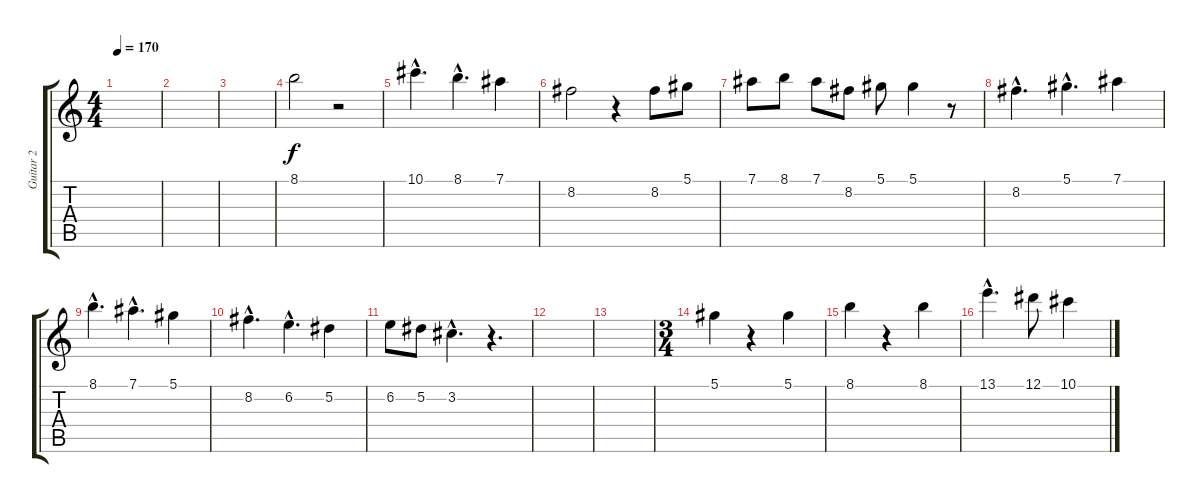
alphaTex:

\track ("Guitar 2" "Guitar 2") {instrument acousticguitarsteel}
\staff {score tabs}
\tuning (Eb4 Bb3 Gb3 Db3 Ab2 Eb2) {hide}
\ts (4 4)
\tempo 170
\clef g2
\ks c
|
|
|
8.1.2 r.2 |
10.1{hac}.4{d} 8.1{hac}.4{d} 7.1.4 |
8.2.2 r.4 8.2.8 5.1.8 |
7.1.8 8.1.8 7.1.8 8.2.8 5.1.8 5.1.4 r.8 |
8.2{hac}.4{d} 5.1{hac}.4{d} 7.1.4 |
8.1{hac}.4{d} 7.1{hac}.4{d} 5.1.4 |
8.2{hac}.4{d} 6.2{hac}.4{d} 5.2.4 |
6.2.8 5.2.8 3.2{hac}.4{d} r.4{d} |
|
|
\ts (3 4)
5.1.4 r.4 5.1.4 |
8.1.4 r.4 8.1.4 |
13.1{hac}.4{d} 12.1.8 10.1.4
